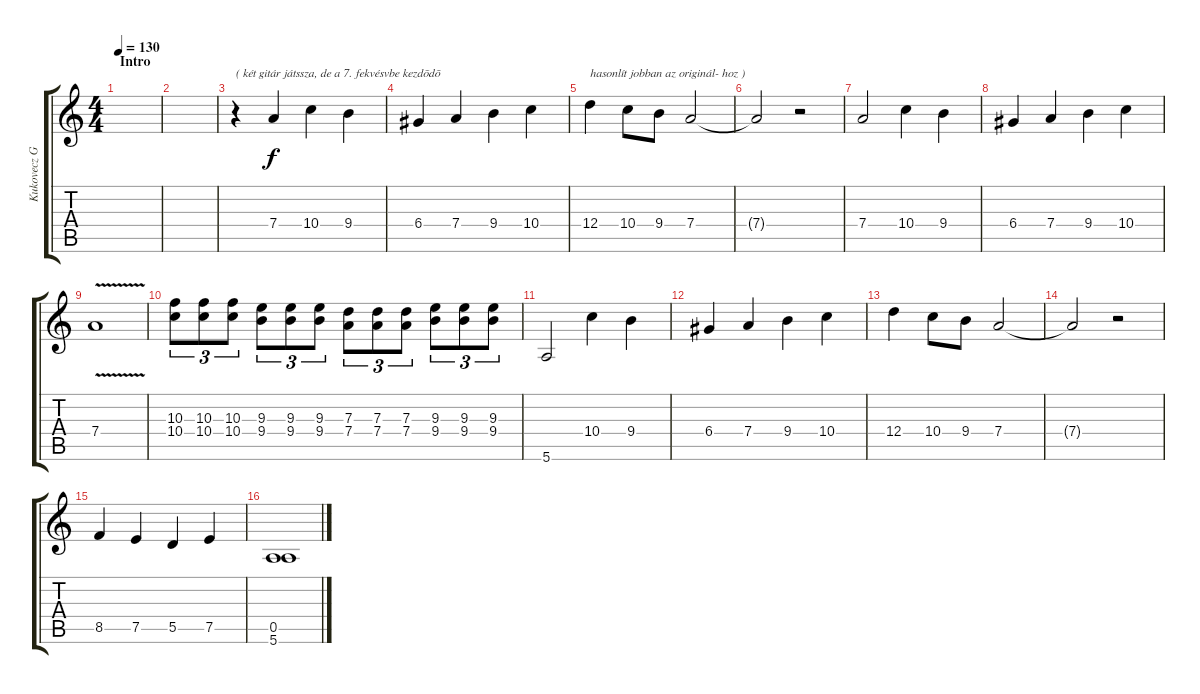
\track ("Kukovecz Gábor" "Kukovecz G") {instrument distortionguitar}
\staff {score tabs}
\tuning (E4 B3 G3 D3 A2 E2) {hide}
\ts (4 4)
\section ("" "Intro")
\tempo 130
\clef g2
\ks c
|
|
r.4{txt "( két gitár játssza, de a 7. fekvésvbe kezdõdõ"} 7.4.4 10.4.4 9.4.4 |
6.4.4 7.4.4 9.4.4 10.4.4 |
12.4.4{txt "hasonlít jobban az originál- hoz )"} 10.4.8 9.4.8 7.4.2 |
7.4{t}.2 r.2 |
7.4.2 10.4.4 9.4.4 |
6.4.4 7.4.4 9.4.4 10.4.4 |
7.4{v}.1 |
(10.3 10.4).8{tu (3 2)} (10.3 10.4).8{tu (3 2)} (10.3 10.4).8{tu (3 2)} (9.3 9.4).8{tu (3 2)} (9.3 9.4).8{tu (3 2)} (9.3 9.4).8{tu (3 2)} (7.3 7.4).8{tu (3 2)} (7.3 7.4).8{tu (3 2)} (7.3 7.4).8{tu (3 2)} (9.3 9.4).8{tu (3 2)} (9.3 9.4).8{tu (3 2)} (9.3 9.4).8{tu (3 2)} |
5.6.2 10.4.4 9.4.4 |
6.4.4 7.4.4 9.4.4 10.4.4 |
12.4.4 10.4.8 9.4.8 7.4.2 |
7.4{t}.2 r.2 |
8.5.4 7.5.4 5.5.4 7.5.4 |
(0.5 5.6).1
